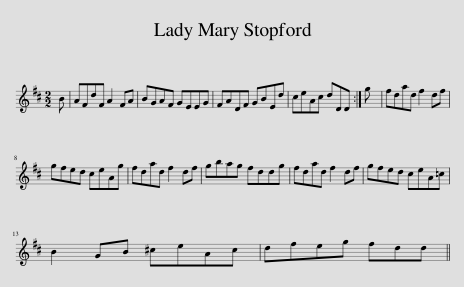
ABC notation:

X:1
L:1/8
M:2/2
I:linebreak $
K:D
V:1 treble
V:1
 B | AFdF A2 FA | BGAF GEEG | FADF GBEd | ceAc dDD :| %5
 g | fdad f2 df |$ gfed ceAg | fdad f2 df | gbag fddg | %10
 fdad f2 df | gfed ceA=c |$ B2 GB ^ceAc | dfeg fdd || %14
